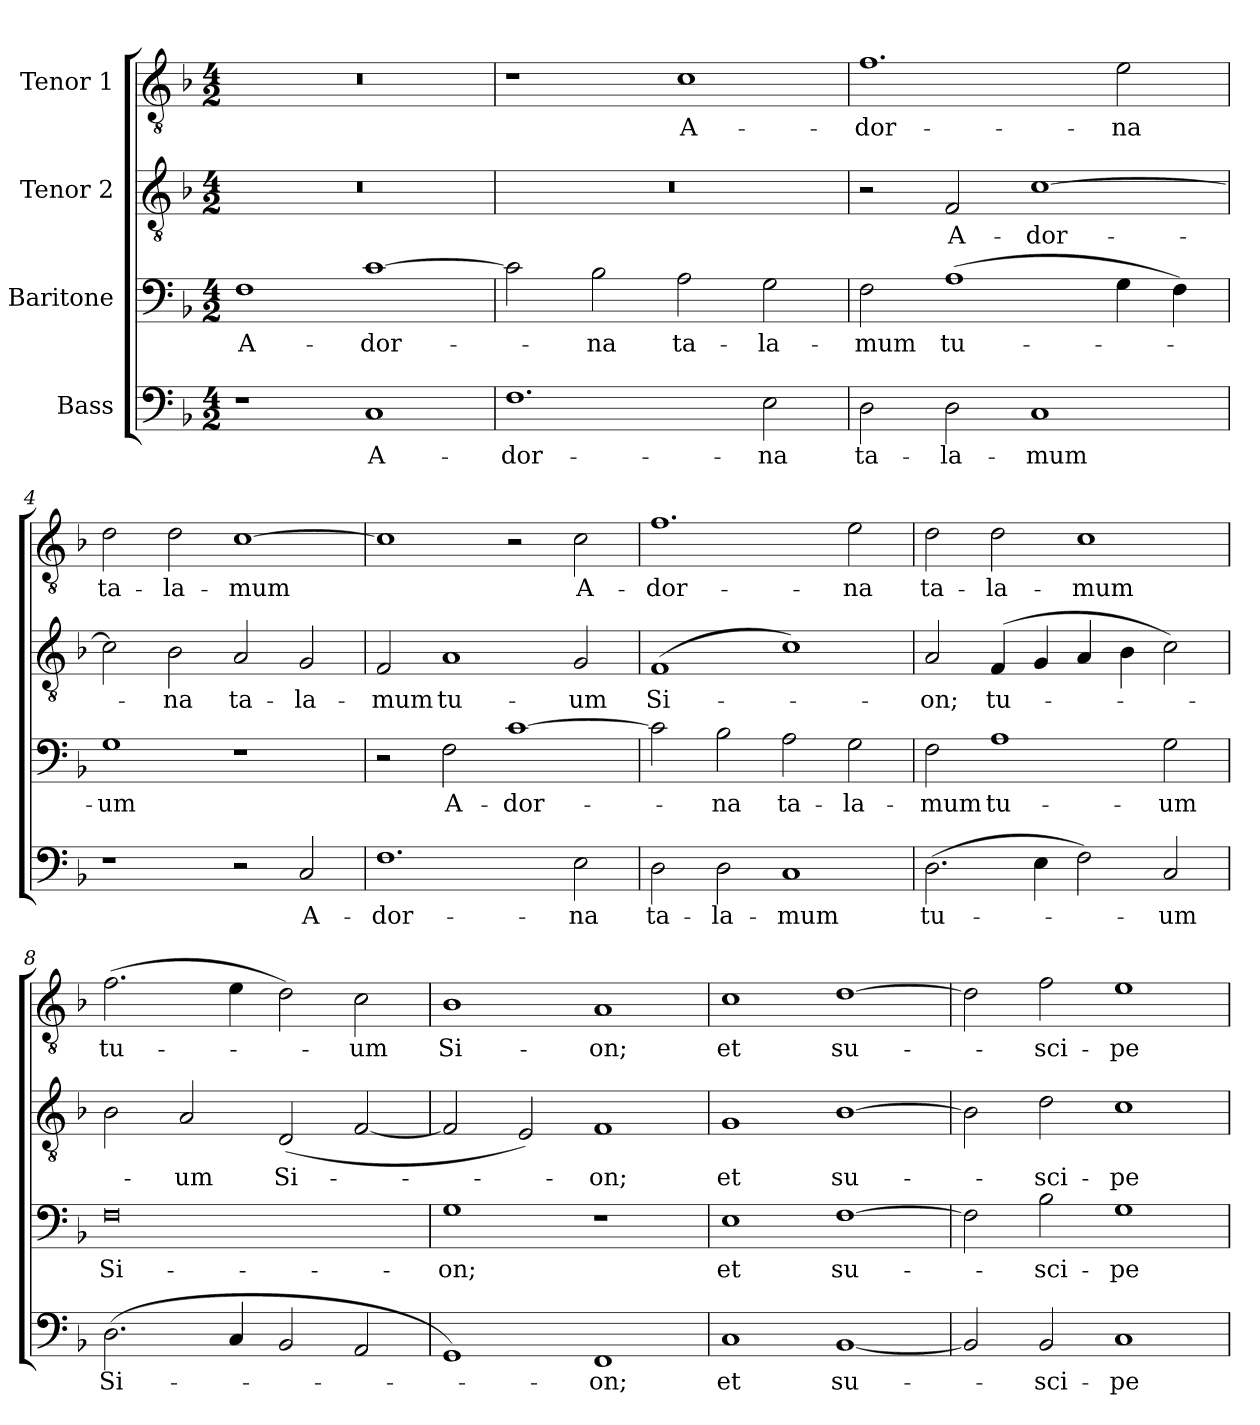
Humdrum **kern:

**kern	**text	**kern	**text	**kern	**text	**kern	**text
*part4	*part4	*part3	*part3	*part2	*part2	*part1	*part1
*staff4	*staff4	*staff3	*staff3	*staff2	*staff2	*staff1	*staff1
*I"Bass	*	*I"Baritone	*	*I"Tenor 2	*	*I"Tenor 1	*
*clefF4	*	*clefF4	*	*clefGv2	*	*clefGv2	*
*k[b-]	*	*k[b-]	*	*k[b-]	*	*k[b-]	*
*F:	*	*F:	*	*F:	*	*F:	*
*M4/2	*	*M4/2	*	*M4/2	*	*M4/2	*
=1	=1	=1	=1	=1	=1	=1	=1
1r	.	1F	A-	0r	.	0r	.
1C	A-	[1c	-dor-	.	.	.	.
=2	=2	=2	=2	=2	=2	=2	=2
1.F	-dor-	2c\]	.	0r	.	1r	.
.	.	2B-\	-na	.	.	.	.
.	.	2A\	ta-	.	.	1c	A-
2E\	-na	2G\	-la-	.	.	.	.
=3	=3	=3	=3	=3	=3	=3	=3
2D\	ta-	2F\	-mum	2r	.	1.f	-dor-
2D\	-la-	(1A	tu-	2F/	A-	.	.
1C	-mum	.	.	[1c	-dor-	.	.
.	.	4G\	.	.	.	2e\	-na
.	.	4F\)	.	.	.	.	.
=4	=4	=4	=4	=4	=4	=4	=4
1r	.	1G	-um	2c\]	.	2d\	ta-
.	.	.	.	2B-\	-na	2d\	-la-
2r	.	1r	.	2A/	ta-	[1c	-mum
2C/	A-	.	.	2G/	-la-	.	.
=5	=5	=5	=5	=5	=5	=5	=5
1.F	-dor-	2r	.	2F/	-mum	1c]	.
.	.	2F\	A-	1A	tu-	.	.
.	.	[1c	-dor-	.	.	2r	.
2E\	-na	.	.	2G/	-um	2c\	A-
!!LO:LB:g=z
=6	=6	=6	=6	=6	=6	=6	=6
2D\	ta-	2c\]	.	(1F	Si-	1.f	-dor-
2D\	-la-	2B-\	-na	.	.	.	.
1C	-mum	2A\	ta-	1c)	.	.	.
.	.	2G\	-la-	.	.	2e\	-na
=7	=7	=7	=7	=7	=7	=7	=7
(2.D\	tu-	2F\	-mum	2A/	-on;	2d\	ta-
.	.	1A	tu-	(4F/	tu-	2d\	-la-
4E\	.	.	.	4G/	.	.	.
2F\)	.	.	.	4A/	.	1c	-mum
.	.	.	.	4B-\	.	.	.
2C/	-um	2G\	-um	2c\)	.	.	.
=8	=8	=8	=8	=8	=8	=8	=8
(2.D\	Si-	0F	Si-	2B-\	.	(2.f\	tu-
.	.	.	.	2A/	-um	.	.
4C/	.	.	.	.	.	4e\	.
2BB-/	.	.	.	(2D/	Si-	2d\)	.
2AA/	.	.	.	[2F/	.	2c\	-um
=9	=9	=9	=9	=9	=9	=9	=9
1GG)	.	1G	-on;	2F/]	.	1B-	Si-
.	.	.	.	2E/)	.	.	.
1FF	-on;	1r	.	1F	-on;	1A	-on;
=10	=10	=10	=10	=10	=10	=10	=10
1C	et	1E	et	1G	et	1c	et
[1BB-	su-	[1F	su-	[1B-	su-	[1d	su-
!!LO:PB:g=z
=11	=11	=11	=11	=11	=11	=11	=11
2BB-/]	.	2F\]	.	2B-\]	.	2d\]	.
2BB-/	-sci-	2B-\	-sci-	2d\	-sci-	2f\	-sci-
1C	-pe	1G	-pe	1c	-pe	1e	-pe
=	=	=	=	=	=	=	=
*-	*-	*-	*-	*-	*-	*-	*-
